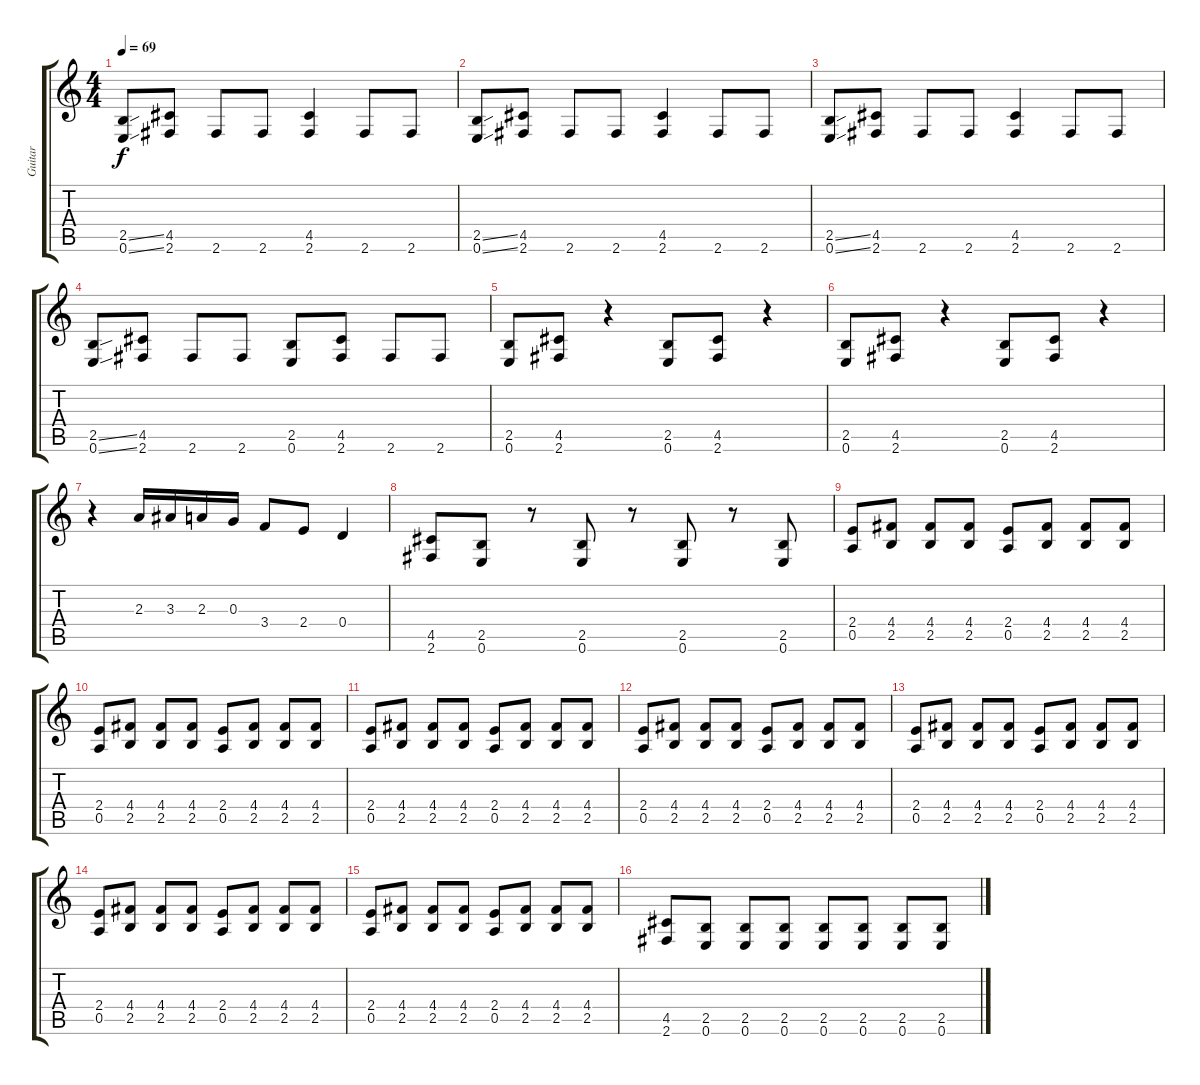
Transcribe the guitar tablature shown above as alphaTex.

\track ("Guitar" "Guitar") {instrument distortionguitar}
\staff {score tabs}
\tuning (E4 B3 G3 D3 A2 E2) {hide}
\ts (4 4)
\tempo 69
\clef g2
\ks c
(2.5{ss} 0.6{ss}).8{dy f} (4.5 2.6).8 2.6.8 2.6.8 (4.5 2.6).4 2.6.8 2.6.8 |
(2.5{ss} 0.6{ss}).8 (4.5 2.6).8 2.6.8 2.6.8 (4.5 2.6).4 2.6.8 2.6.8 |
(2.5{ss} 0.6{ss}).8 (4.5 2.6).8 2.6.8 2.6.8 (4.5 2.6).4 2.6.8 2.6.8 |
(2.5{ss} 0.6{ss}).8 (4.5 2.6).8 2.6.8 2.6.8 (2.5 0.6).8 (4.5 2.6).8 2.6.8 2.6.8 |
(2.5 0.6).8 (4.5 2.6).8 r.4 (2.5 0.6).8 (4.5 2.6).8 r.4 |
(2.5 0.6).8 (4.5 2.6).8 r.4 (2.5 0.6).8 (4.5 2.6).8 r.4 |
r.4 2.3.16 3.3.16 2.3.16 0.3.16 3.4.8 2.4.8 0.4.4 |
(4.5 2.6).8 (2.5 0.6).8 r.8 (2.5 0.6).8 r.8 (2.5 0.6).8 r.8 (2.5 0.6).8 |
(2.4 0.5).8 (4.4 2.5).8 (4.4 2.5).8 (4.4 2.5).8 (2.4 0.5).8 (4.4 2.5).8 (4.4 2.5).8 (4.4 2.5).8 |
(2.4 0.5).8 (4.4 2.5).8 (4.4 2.5).8 (4.4 2.5).8 (2.4 0.5).8 (4.4 2.5).8 (4.4 2.5).8 (4.4 2.5).8 |
(2.4 0.5).8 (4.4 2.5).8 (4.4 2.5).8 (4.4 2.5).8 (2.4 0.5).8 (4.4 2.5).8 (4.4 2.5).8 (4.4 2.5).8 |
(2.4 0.5).8 (4.4 2.5).8 (4.4 2.5).8 (4.4 2.5).8 (2.4 0.5).8 (4.4 2.5).8 (4.4 2.5).8 (4.4 2.5).8 |
(2.4 0.5).8 (4.4 2.5).8 (4.4 2.5).8 (4.4 2.5).8 (2.4 0.5).8 (4.4 2.5).8 (4.4 2.5).8 (4.4 2.5).8 |
(2.4 0.5).8 (4.4 2.5).8 (4.4 2.5).8 (4.4 2.5).8 (2.4 0.5).8 (4.4 2.5).8 (4.4 2.5).8 (4.4 2.5).8 |
(2.4 0.5).8 (4.4 2.5).8 (4.4 2.5).8 (4.4 2.5).8 (2.4 0.5).8 (4.4 2.5).8 (4.4 2.5).8 (4.4 2.5).8 |
(4.5 2.6).8 (2.5 0.6).8 (2.5 0.6).8 (2.5 0.6).8 (2.5 0.6).8 (2.5 0.6).8 (2.5 0.6).8 (2.5 0.6).8
